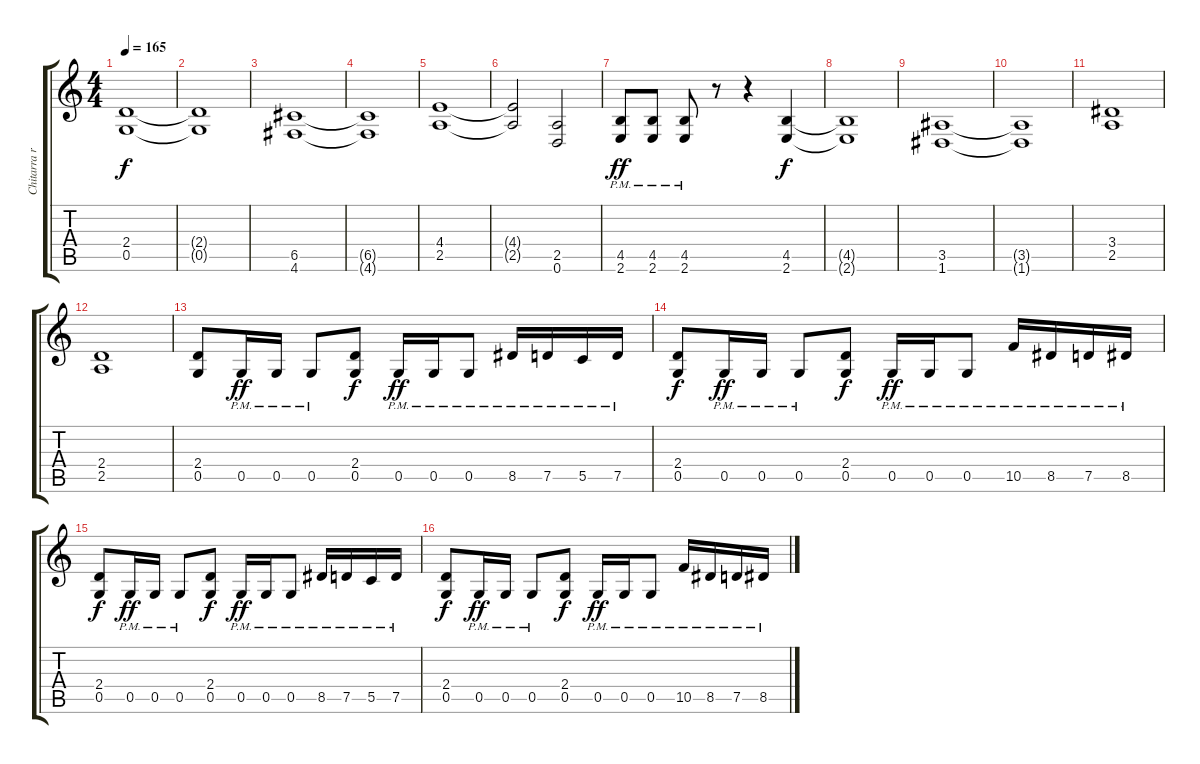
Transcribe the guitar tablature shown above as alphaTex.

\track ("Chitarra ritmica 2" "Chitarra r") {instrument distortionguitar}
\staff {score tabs}
\tuning (D4 A3 F3 C3 G2 D2) {hide}
\ts (4 4)
\tempo 165
\clef g2
\ks c
(2.4 0.5).1{dy f} |
(2.4{t} 0.5{t}).1 |
(6.5 4.6).1 |
(6.5{t} 4.6{t}).1 |
(4.4 2.5).1 |
(4.4{t} 2.5{t}).2 (2.5 0.6).2 |
(4.5{pm} 2.6{pm}).8{dy ff} (4.5{pm} 2.6{pm}).8 (4.5{pm} 2.6{pm}).8 r.8 r.4 (4.5 2.6).4{dy f} |
(4.5{t} 2.6{t}).1 |
(3.5 1.6).1 |
(3.5{t} 1.6{t}).1 |
(3.4 2.5).1 |
(2.4 2.5).1 |
(2.4 0.5).8 0.5{pm}.16{dy ff} 0.5{pm}.16 0.5{pm}.8 (2.4 0.5).8{dy f} 0.5{pm}.16{dy ff} 0.5{pm}.16 0.5{pm}.8 8.5{pm}.16 7.5{pm}.16 5.5{pm}.16 7.5{pm}.16 |
(2.4 0.5).8{dy f} 0.5{pm}.16{dy ff} 0.5{pm}.16 0.5{pm}.8 (2.4 0.5).8{dy f} 0.5{pm}.16{dy ff} 0.5{pm}.16 0.5{pm}.8 10.5{pm}.16 8.5{pm}.16 7.5{pm}.16 8.5{pm}.16 |
(2.4 0.5).8{dy f} 0.5{pm}.16{dy ff} 0.5{pm}.16 0.5{pm}.8 (2.4 0.5).8{dy f} 0.5{pm}.16{dy ff} 0.5{pm}.16 0.5{pm}.8 8.5{pm}.16 7.5{pm}.16 5.5{pm}.16 7.5{pm}.16 |
(2.4 0.5).8{dy f} 0.5{pm}.16{dy ff} 0.5{pm}.16 0.5{pm}.8 (2.4 0.5).8{dy f} 0.5{pm}.16{dy ff} 0.5{pm}.16 0.5{pm}.8 10.5{pm}.16 8.5{pm}.16 7.5{pm}.16 8.5{pm}.16
